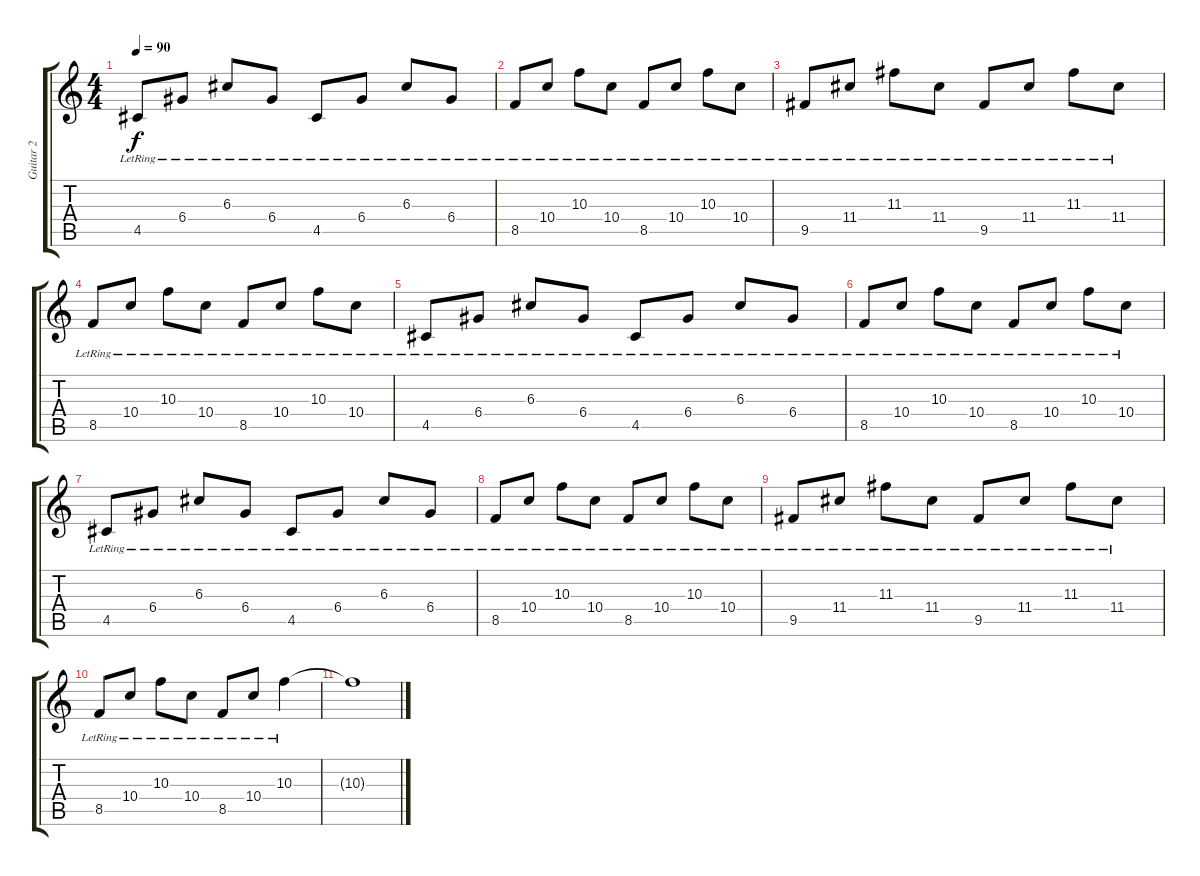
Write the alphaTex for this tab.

\track ("Guitar 2" "Guitar 2") {instrument acousticguitarsteel}
\staff {score tabs}
\tuning (E4 B3 G3 D3 A2 E2) {hide}
\ts (4 4)
\tempo 90
\clef g2
\ks c
4.5{lr}.8{dy f} 6.4{lr}.8 6.3{lr}.8 6.4{lr}.8 4.5{lr}.8 6.4{lr}.8 6.3{lr}.8 6.4{lr}.8 |
8.5{lr}.8 10.4{lr}.8 10.3{lr}.8 10.4{lr}.8 8.5{lr}.8 10.4{lr}.8 10.3{lr}.8 10.4{lr}.8 |
9.5{lr}.8 11.4{lr}.8 11.3{lr}.8 11.4{lr}.8 9.5{lr}.8 11.4{lr}.8 11.3{lr}.8 11.4{lr}.8 |
8.5{lr}.8 10.4{lr}.8 10.3{lr}.8 10.4{lr}.8 8.5{lr}.8 10.4{lr}.8 10.3{lr}.8 10.4{lr}.8 |
4.5{lr}.8 6.4{lr}.8 6.3{lr}.8 6.4{lr}.8 4.5{lr}.8 6.4{lr}.8 6.3{lr}.8 6.4{lr}.8 |
8.5{lr}.8 10.4{lr}.8 10.3{lr}.8 10.4{lr}.8 8.5{lr}.8 10.4{lr}.8 10.3{lr}.8 10.4{lr}.8 |
4.5{lr}.8 6.4{lr}.8 6.3{lr}.8 6.4{lr}.8 4.5{lr}.8 6.4{lr}.8 6.3{lr}.8 6.4{lr}.8 |
8.5{lr}.8 10.4{lr}.8 10.3{lr}.8 10.4{lr}.8 8.5{lr}.8 10.4{lr}.8 10.3{lr}.8 10.4{lr}.8 |
9.5{lr}.8 11.4{lr}.8 11.3{lr}.8 11.4{lr}.8 9.5{lr}.8 11.4{lr}.8 11.3{lr}.8 11.4{lr}.8 |
8.5{lr}.8 10.4{lr}.8 10.3{lr}.8 10.4{lr}.8 8.5{lr}.8 10.4{lr}.8 10.3{lr}.4 |
10.3{t}.1
